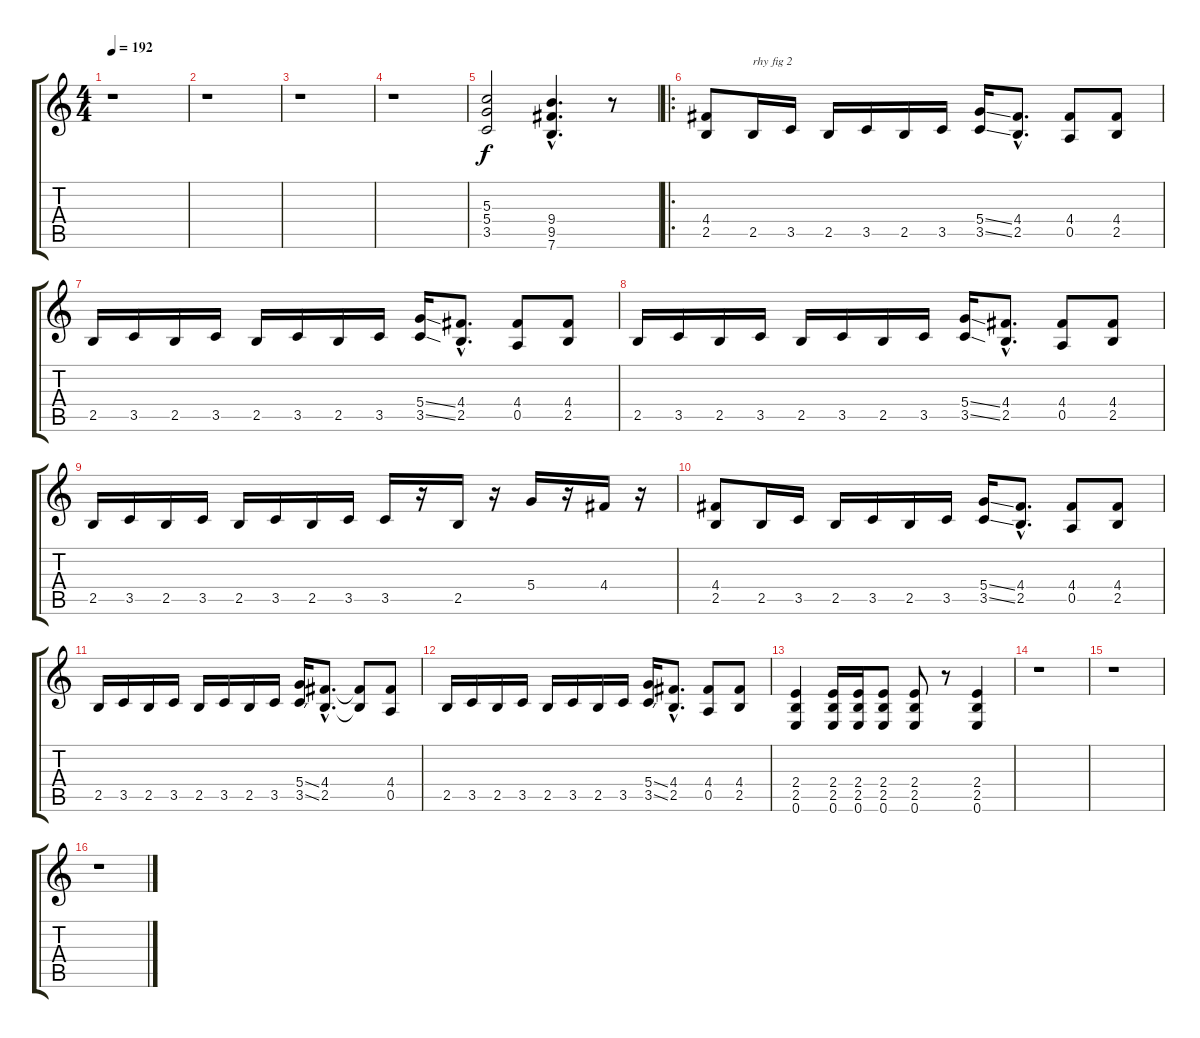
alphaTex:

\track "" {instrument distortionguitar}
\staff {score tabs}
\tuning (E4 B3 G3 D3 A2 E2) {hide}
\ts (4 4)
\tempo 192
\clef g2
\ks c
r.1{dy f} |
r.1 |
r.1 |
r.1 |
(5.3 5.4 3.5).2 (9.4{hac} 9.5{hac} 7.6{hac}).4{d} r.8 |
\ro
(4.4 2.5).8 2.5.16{txt "rhy fig 2"} 3.5.16 2.5.16 3.5.16 2.5.16 3.5.16 (5.4{ss} 3.5{ss}).16 (4.4{hac} 2.5{hac}).8{d} (4.4 0.5).8 (4.4 2.5).8 |
2.5.16 3.5.16 2.5.16 3.5.16 2.5.16 3.5.16 2.5.16 3.5.16 (5.4{ss} 3.5{ss}).16 (4.4{hac} 2.5{hac}).8{d} (4.4 0.5).8 (4.4 2.5).8 |
2.5.16 3.5.16 2.5.16 3.5.16 2.5.16 3.5.16 2.5.16 3.5.16 (5.4{ss} 3.5{ss}).16 (4.4{hac} 2.5{hac}).8{d} (4.4 0.5).8 (4.4 2.5).8 |
2.5.16 3.5.16 2.5.16 3.5.16 2.5.16 3.5.16 2.5.16 3.5.16 3.5.16 r.16 2.5.16 r.16 5.4.16 r.16 4.4.16 r.16 |
(4.4 2.5).8 2.5.16 3.5.16 2.5.16 3.5.16 2.5.16 3.5.16 (5.4{ss} 3.5{ss}).16 (4.4{hac} 2.5{hac}).8{d} (4.4 0.5).8 (4.4 2.5).8 |
2.5.16 3.5.16 2.5.16 3.5.16 2.5.16 3.5.16 2.5.16 3.5.16 (5.4{ss} 3.5{ss}).16 (4.4{hac} 2.5{hac}).8{d} (4.4{t} 2.5{t}).8 (4.4 0.5).8 |
2.5.16 3.5.16 2.5.16 3.5.16 2.5.16 3.5.16 2.5.16 3.5.16 (5.4{ss} 3.5{ss}).16 (4.4{hac} 2.5{hac}).8{d} (4.4 0.5).8 (4.4 2.5).8 |
(2.4 2.5 0.6).4 (2.4 2.5 0.6).16 (2.4 2.5 0.6).16 (2.4 2.5 0.6).8 (2.4 2.5 0.6).8 r.8 (2.4 2.5 0.6).4 |
r.1 |
r.1 |
r.1
